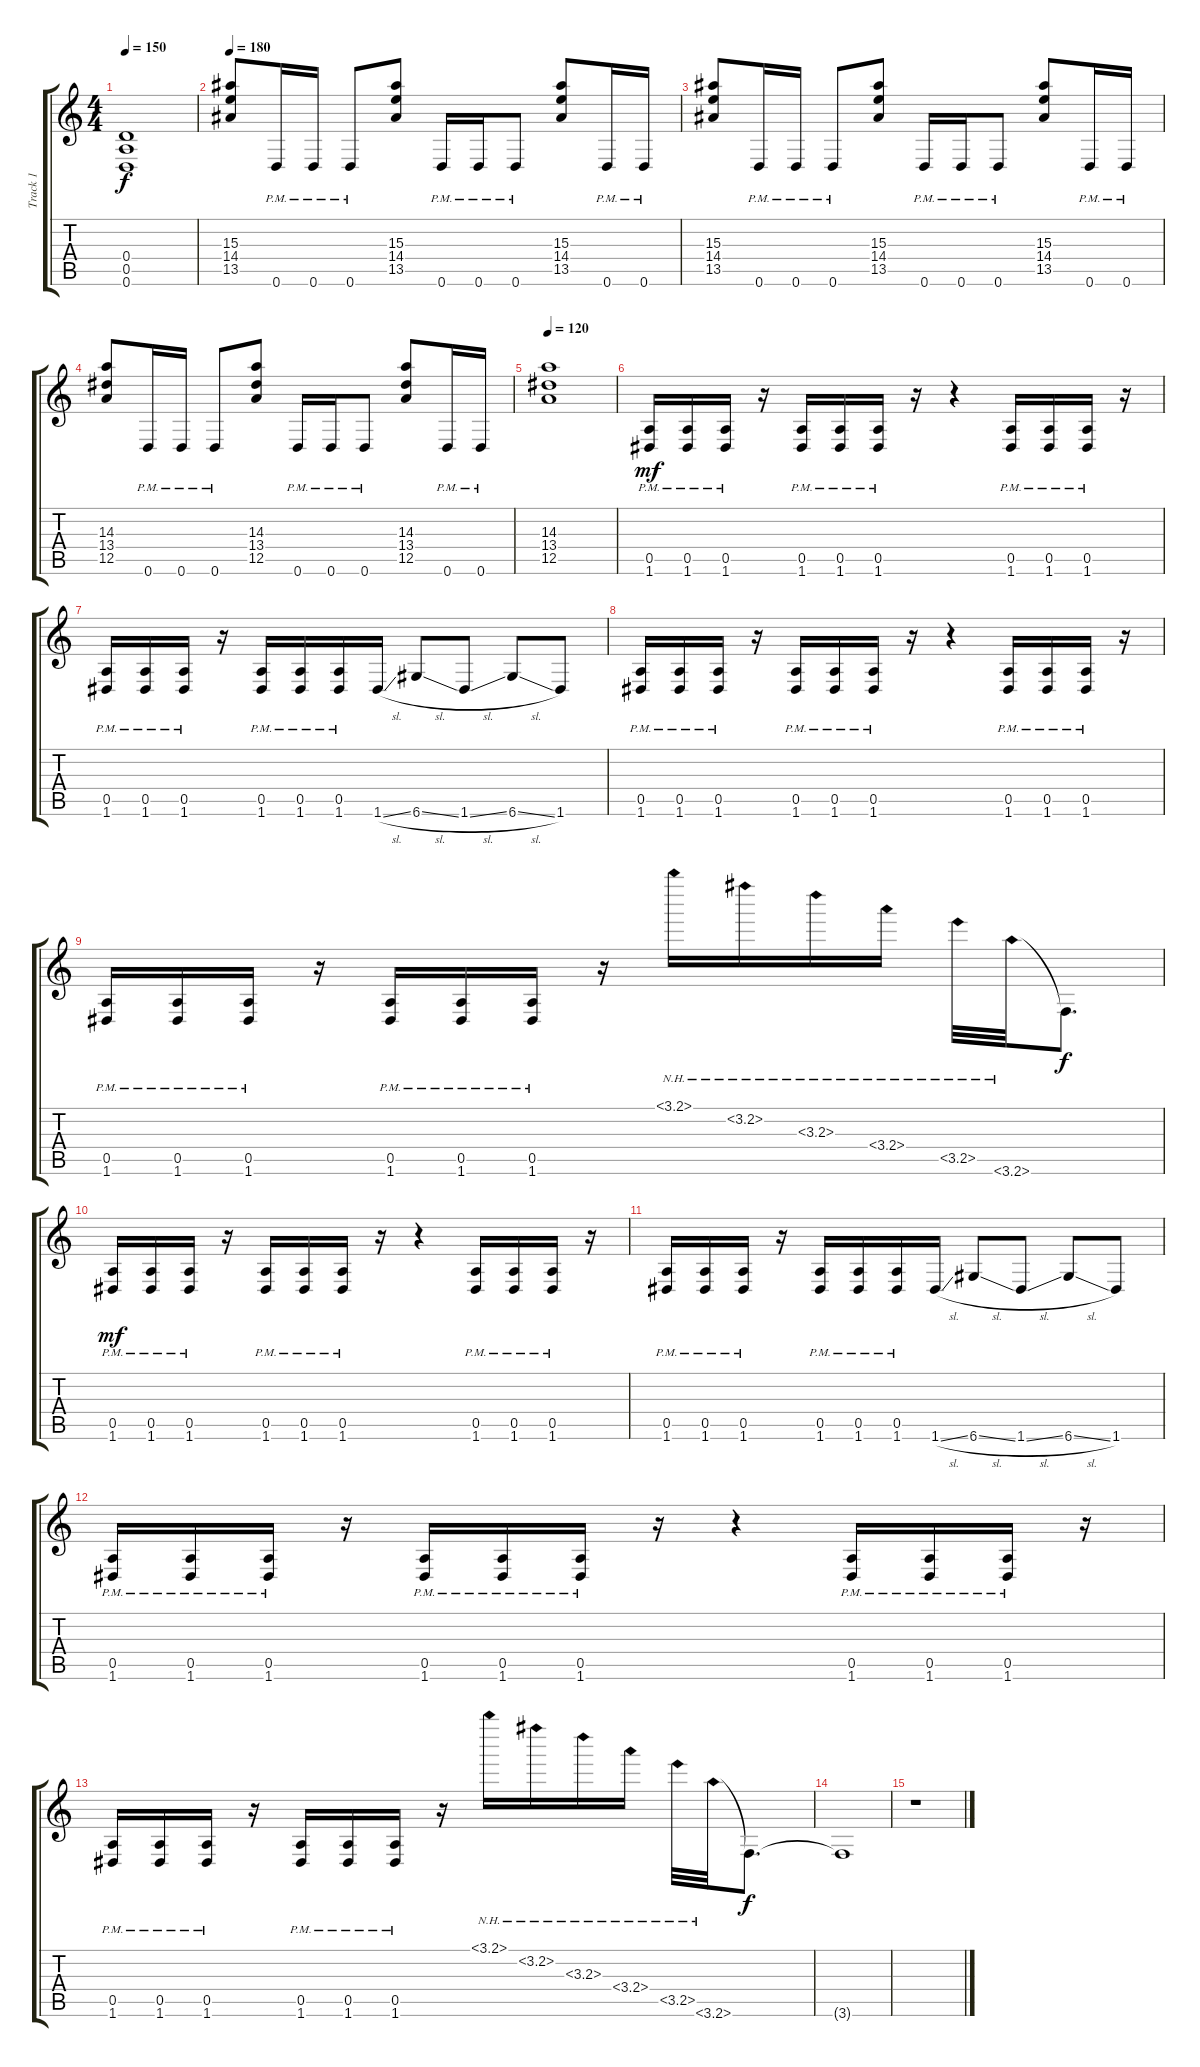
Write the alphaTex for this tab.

\track ("Track 1" "Track 1") {instrument distortionguitar}
\staff {score tabs}
\tuning (E4 B3 G3 D3 A2 D2) {hide}
\ts (4 4)
\tempo 150
\clef g2
\ks c
(0.4 0.5 0.6).1{dy f} |
\tempo 180
(15.3 14.4 13.5).8 0.6{pm}.16 0.6{pm}.16 0.6{pm}.8 (15.3 14.4 13.5).8 0.6{pm}.16 0.6{pm}.16 0.6{pm}.8 (15.3 14.4 13.5).8 0.6{pm}.16 0.6{pm}.16 |
(15.3 14.4 13.5).8 0.6{pm}.16 0.6{pm}.16 0.6{pm}.8 (15.3 14.4 13.5).8 0.6{pm}.16 0.6{pm}.16 0.6{pm}.8 (15.3 14.4 13.5).8 0.6{pm}.16 0.6{pm}.16 |
(14.3 13.4 12.5).8 0.6{pm}.16 0.6{pm}.16 0.6{pm}.8 (14.3 13.4 12.5).8 0.6{pm}.16 0.6{pm}.16 0.6{pm}.8 (14.3 13.4 12.5).8 0.6{pm}.16 0.6{pm}.16 |
\tempo 120
(14.3 13.4 12.5).1 |
(0.5{pm} 1.6{pm}).16{dy mf} (0.5{pm} 1.6{pm}).16 (0.5{pm} 1.6{pm}).16 r.16 (0.5{pm} 1.6{pm}).16 (0.5{pm} 1.6{pm}).16 (0.5{pm} 1.6{pm}).16 r.16 r.4 (0.5{pm} 1.6{pm}).16 (0.5{pm} 1.6{pm}).16 (0.5{pm} 1.6{pm}).16 r.16 |
(0.5{pm} 1.6{pm}).16 (0.5{pm} 1.6{pm}).16 (0.5{pm} 1.6{pm}).16 r.16 (0.5{pm} 1.6{pm}).16 (0.5{pm} 1.6{pm}).16 (0.5{pm} 1.6{pm}).16 1.6{sl}.16 6.6{sl}.8 1.6{sl}.8 6.6{sl}.8 1.6.8 |
(0.5{pm} 1.6{pm}).16 (0.5{pm} 1.6{pm}).16 (0.5{pm} 1.6{pm}).16 r.16 (0.5{pm} 1.6{pm}).16 (0.5{pm} 1.6{pm}).16 (0.5{pm} 1.6{pm}).16 r.16 r.4 (0.5{pm} 1.6{pm}).16 (0.5{pm} 1.6{pm}).16 (0.5{pm} 1.6{pm}).16 r.16 |
(0.5{pm} 1.6{pm}).16 (0.5{pm} 1.6{pm}).16 (0.5{pm} 1.6{pm}).16 r.16 (0.5{pm} 1.6{pm}).16 (0.5{pm} 1.6{pm}).16 (0.5{pm} 1.6{pm}).16 r.16 3.1{nh}.16 3.2{nh}.16 3.3{nh}.16 3.4{nh}.16 3.5{nh}.32 3.6{nh}.32 3.6{t}.8{d dy f} |
(0.5{pm} 1.6{pm}).16{dy mf} (0.5{pm} 1.6{pm}).16 (0.5{pm} 1.6{pm}).16 r.16 (0.5{pm} 1.6{pm}).16 (0.5{pm} 1.6{pm}).16 (0.5{pm} 1.6{pm}).16 r.16 r.4 (0.5{pm} 1.6{pm}).16 (0.5{pm} 1.6{pm}).16 (0.5{pm} 1.6{pm}).16 r.16 |
(0.5{pm} 1.6{pm}).16 (0.5{pm} 1.6{pm}).16 (0.5{pm} 1.6{pm}).16 r.16 (0.5{pm} 1.6{pm}).16 (0.5{pm} 1.6{pm}).16 (0.5{pm} 1.6{pm}).16 1.6{sl}.16 6.6{sl}.8 1.6{sl}.8 6.6{sl}.8 1.6.8 |
(0.5{pm} 1.6{pm}).16 (0.5{pm} 1.6{pm}).16 (0.5{pm} 1.6{pm}).16 r.16 (0.5{pm} 1.6{pm}).16 (0.5{pm} 1.6{pm}).16 (0.5{pm} 1.6{pm}).16 r.16 r.4 (0.5{pm} 1.6{pm}).16 (0.5{pm} 1.6{pm}).16 (0.5{pm} 1.6{pm}).16 r.16 |
(0.5{pm} 1.6{pm}).16 (0.5{pm} 1.6{pm}).16 (0.5{pm} 1.6{pm}).16 r.16 (0.5{pm} 1.6{pm}).16 (0.5{pm} 1.6{pm}).16 (0.5{pm} 1.6{pm}).16 r.16 3.1{nh}.16 3.2{nh}.16 3.3{nh}.16 3.4{nh}.16 3.5{nh}.32 3.6{nh}.32 3.6{t}.8{d dy f} |
3.6{t}.1{volume 0} |
r.1
